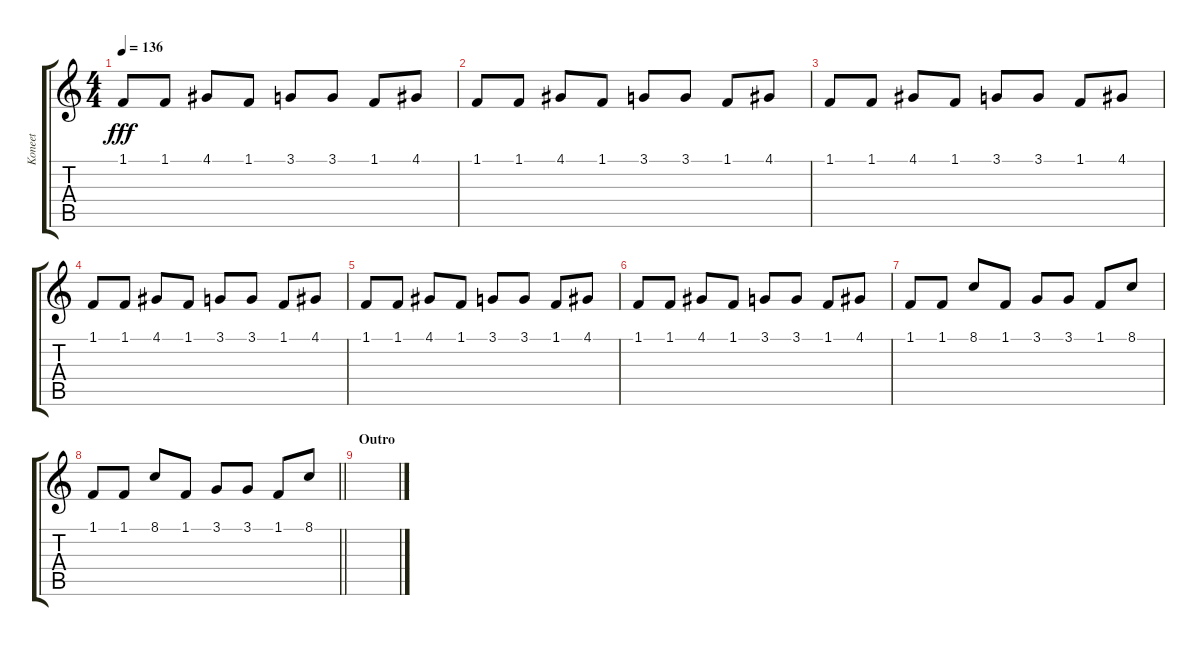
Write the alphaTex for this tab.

\track ("Koneet" "Koneet") {instrument sitar}
\staff {score tabs}
\tuning (E4 B3 G3 D3 A2 E2) {hide}
\ts (4 4)
\tempo 136
\clef g2
\ks c
1.1.8{dy fff} 1.1.8 4.1.8 1.1.8 3.1.8 3.1.8 1.1.8 4.1.8 |
1.1.8 1.1.8 4.1.8 1.1.8 3.1.8 3.1.8 1.1.8 4.1.8 |
1.1.8 1.1.8 4.1.8 1.1.8 3.1.8 3.1.8 1.1.8 4.1.8 |
1.1.8 1.1.8 4.1.8 1.1.8 3.1.8 3.1.8 1.1.8 4.1.8 |
1.1.8 1.1.8 4.1.8 1.1.8 3.1.8 3.1.8 1.1.8 4.1.8 |
1.1.8 1.1.8 4.1.8 1.1.8 3.1.8 3.1.8 1.1.8 4.1.8 |
1.1.8 1.1.8 8.1.8 1.1.8 3.1.8 3.1.8 1.1.8 8.1.8 |
\barLineRight lightlight
1.1.8 1.1.8 8.1.8 1.1.8 3.1.8 3.1.8 1.1.8 8.1.8 |
\section ("" "Outro")
